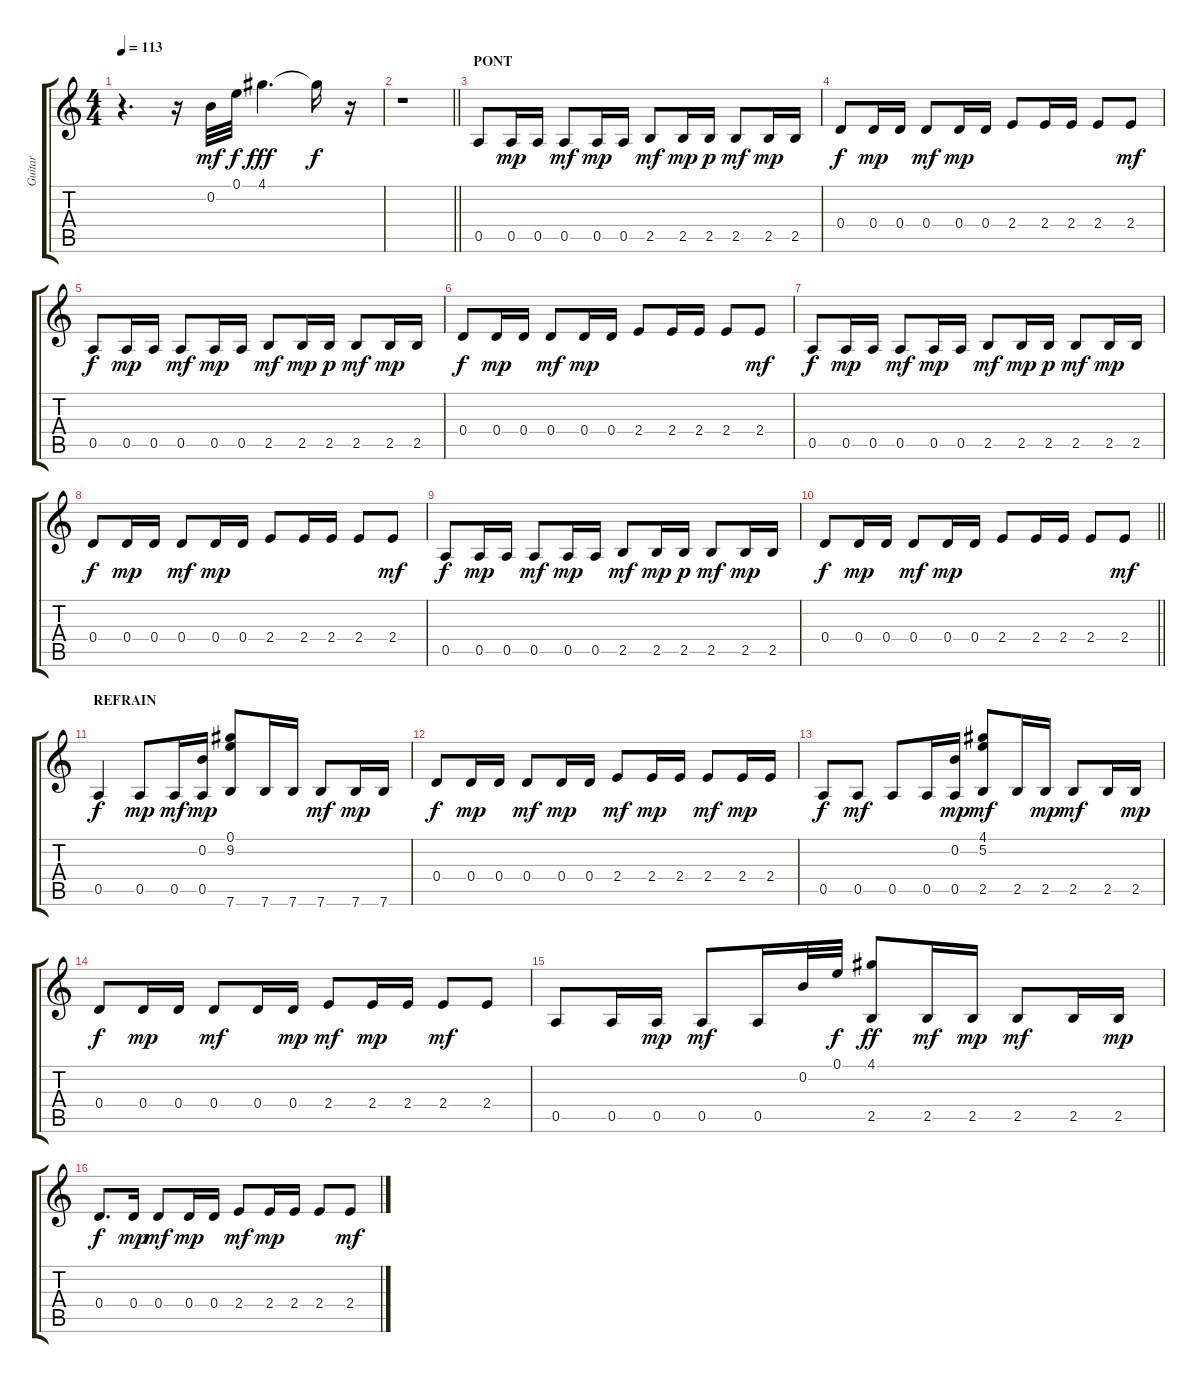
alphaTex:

\track ("Guitar" "Guitar") {instrument electricguitarclean}
\staff {score tabs}
\tuning (E4 B3 G3 D3 A2 E2) {hide}
\ts (4 4)
\tempo 113
\clef g2
\ks c
r.4{d dy f} r.16 0.2.32{dy mf} 0.1.32{dy f} 4.1.4{d dy fff} 4.1{t}.16{dy f} r.16 |
\barLineRight lightlight
r.1 |
\section ("" "PONT")
0.5.8 0.5.16{dy mp} 0.5.16 0.5.8{dy mf} 0.5.16{dy mp} 0.5.16 2.5.8{dy mf} 2.5.16{dy mp} 2.5.16{dy p} 2.5.8{dy mf} 2.5.16{dy mp} 2.5.16 |
0.4.8{dy f} 0.4.16{dy mp} 0.4.16 0.4.8{dy mf} 0.4.16{dy mp} 0.4.16 2.4.8 2.4.16 2.4.16 2.4.8 2.4.8{dy mf} |
0.5.8{dy f} 0.5.16{dy mp} 0.5.16 0.5.8{dy mf} 0.5.16{dy mp} 0.5.16 2.5.8{dy mf} 2.5.16{dy mp} 2.5.16{dy p} 2.5.8{dy mf} 2.5.16{dy mp} 2.5.16 |
0.4.8{dy f} 0.4.16{dy mp} 0.4.16 0.4.8{dy mf} 0.4.16{dy mp} 0.4.16 2.4.8 2.4.16 2.4.16 2.4.8 2.4.8{dy mf} |
0.5.8{dy f} 0.5.16{dy mp} 0.5.16 0.5.8{dy mf} 0.5.16{dy mp} 0.5.16 2.5.8{dy mf} 2.5.16{dy mp} 2.5.16{dy p} 2.5.8{dy mf} 2.5.16{dy mp} 2.5.16 |
0.4.8{dy f} 0.4.16{dy mp} 0.4.16 0.4.8{dy mf} 0.4.16{dy mp} 0.4.16 2.4.8 2.4.16 2.4.16 2.4.8 2.4.8{dy mf} |
0.5.8{dy f} 0.5.16{dy mp} 0.5.16 0.5.8{dy mf} 0.5.16{dy mp} 0.5.16 2.5.8{dy mf} 2.5.16{dy mp} 2.5.16{dy p} 2.5.8{dy mf} 2.5.16{dy mp} 2.5.16 |
\barLineRight lightlight
0.4.8{dy f} 0.4.16{dy mp} 0.4.16 0.4.8{dy mf} 0.4.16{dy mp} 0.4.16 2.4.8 2.4.16 2.4.16 2.4.8 2.4.8{dy mf} |
\section ("" "REFRAIN")
0.5.4{dy f} 0.5.8{dy mp} 0.5.16{dy mf} (0.2 0.5).16{dy mp} (0.1 9.2 7.6).8 7.6.16 7.6.16 7.6.8{dy mf} 7.6.16{dy mp} 7.6.16 |
0.4.8{dy f} 0.4.16{dy mp} 0.4.16 0.4.8{dy mf} 0.4.16{dy mp} 0.4.16 2.4.8{dy mf} 2.4.16{dy mp} 2.4.16 2.4.8{dy mf} 2.4.16{dy mp} 2.4.16 |
0.5.8{dy f} 0.5.8{dy mf} 0.5.8 0.5.16 (0.2 0.5).16{dy mp} (4.1 5.2 2.5).8{dy mf} 2.5.16 2.5.16{dy mp} 2.5.8{dy mf} 2.5.16 2.5.16{dy mp} |
0.4.8{dy f} 0.4.16{dy mp} 0.4.16 0.4.8{dy mf} 0.4.16 0.4.16{dy mp} 2.4.8{dy mf} 2.4.16{dy mp} 2.4.16 2.4.8{dy mf} 2.4.8 |
0.5.8 0.5.16 0.5.16{dy mp} 0.5.8{dy mf} 0.5.16 0.2.32 0.1.32{dy f} (4.1 2.5).8{dy ff} 2.5.16{dy mf} 2.5.16{dy mp} 2.5.8{dy mf} 2.5.16 2.5.16{dy mp} |
0.4.8{d dy f} 0.4.16{dy mp} 0.4.8{dy mf} 0.4.16{dy mp} 0.4.16 2.4.8{dy mf} 2.4.16{dy mp} 2.4.16 2.4.8 2.4.8{dy mf}
